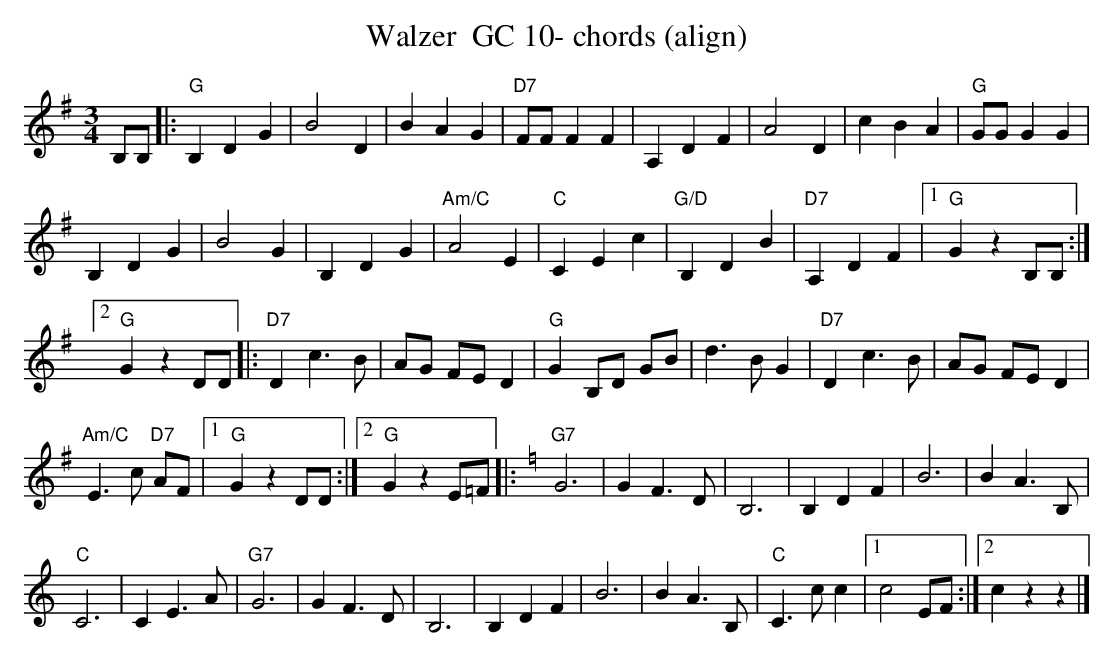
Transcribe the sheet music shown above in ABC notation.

X:1
T:Walzer  GC 10- chords (align)
M:3/4
L:1/4
K:Gmaj%%MIDI gchordon
B,/2B,/2 |: "G"B,DG | B2D | BAG | "D7"F/2F/2FF | A,DF | A2D | cBA | \
"G"G/2G/2GG |
B,DG | B2G | B,DG | "Am/C"A2E | "C"CEc | "G/D"B,DB | "D7"A,DF |1 \
"G"GzB,/2B,/2 :|2
"G"GzD/2D/2 |: "D7"Dc>B | A/2G/2 F/2E/2D | "G"G B,/2D/2 G/2B/2 | d>BG | \
"D7"Dc>B | A/2G/2 F/2E/2D |
"Am/C"E>c "D7"A/2F/2 |1 "G"GzD/2D/2 :|2 "G"GzE/2=F/2 |: [K:Cmaj] "G7"G3 | GF>D | \
B,3 | B,DF | B3 | BA>B, |
"C"C3 | CE>A | "G7"G3 | GF>D | B,3 | \
B,DF | B3 | BA>B, | "C"C>cc |1 c2E/2F/2 :|2 czz |]
